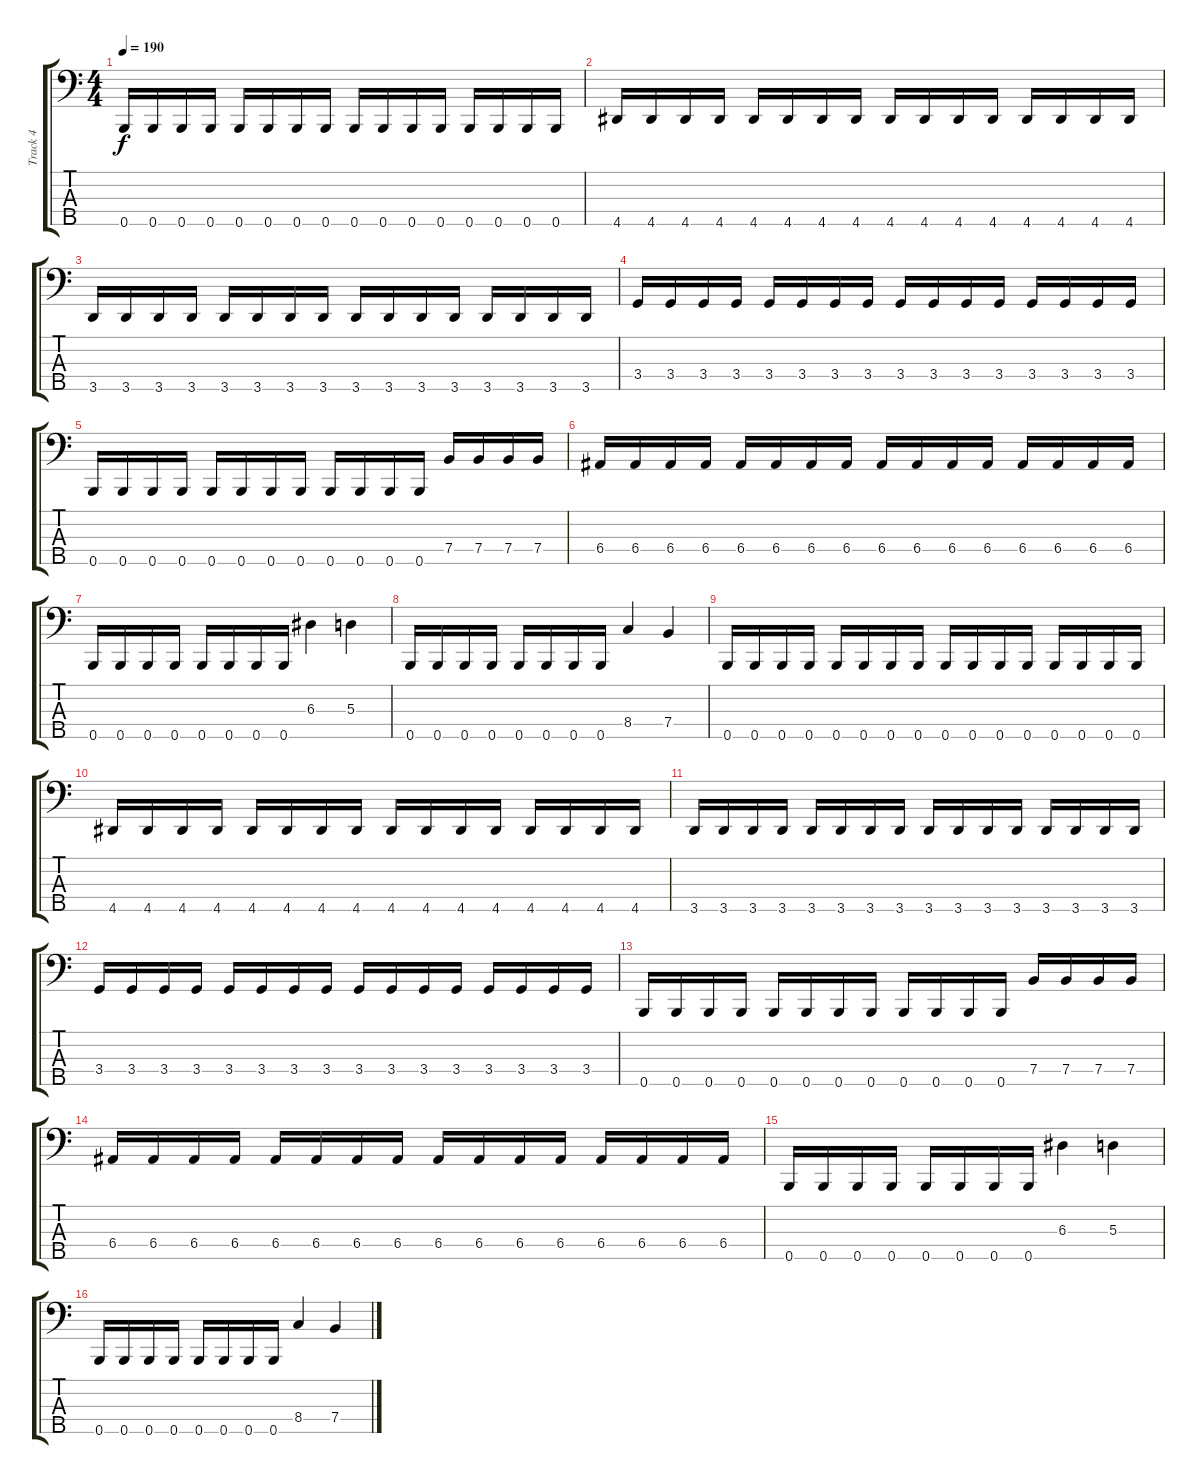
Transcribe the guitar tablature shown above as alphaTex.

\track ("Track 4" "Track 4") {instrument electricbassfinger}
\staff {score tabs}
\tuning (G2 D2 A1 E1 B0) {hide}
\ts (4 4)
\tempo 190
\clef f4
\ks c
0.5.16{dy f} 0.5.16 0.5.16 0.5.16 0.5.16 0.5.16 0.5.16 0.5.16 0.5.16 0.5.16 0.5.16 0.5.16 0.5.16 0.5.16 0.5.16 0.5.16 |
4.5.16 4.5.16 4.5.16 4.5.16 4.5.16 4.5.16 4.5.16 4.5.16 4.5.16 4.5.16 4.5.16 4.5.16 4.5.16 4.5.16 4.5.16 4.5.16 |
3.5.16 3.5.16 3.5.16 3.5.16 3.5.16 3.5.16 3.5.16 3.5.16 3.5.16 3.5.16 3.5.16 3.5.16 3.5.16 3.5.16 3.5.16 3.5.16 |
3.4.16 3.4.16 3.4.16 3.4.16 3.4.16 3.4.16 3.4.16 3.4.16 3.4.16 3.4.16 3.4.16 3.4.16 3.4.16 3.4.16 3.4.16 3.4.16 |
0.5.16 0.5.16 0.5.16 0.5.16 0.5.16 0.5.16 0.5.16 0.5.16 0.5.16 0.5.16 0.5.16 0.5.16 7.4.16 7.4.16 7.4.16 7.4.16 |
6.4.16 6.4.16 6.4.16 6.4.16 6.4.16 6.4.16 6.4.16 6.4.16 6.4.16 6.4.16 6.4.16 6.4.16 6.4.16 6.4.16 6.4.16 6.4.16 |
0.5.16 0.5.16 0.5.16 0.5.16 0.5.16 0.5.16 0.5.16 0.5.16 6.3.4 5.3.4 |
0.5.16 0.5.16 0.5.16 0.5.16 0.5.16 0.5.16 0.5.16 0.5.16 8.4.4 7.4.4 |
0.5.16 0.5.16 0.5.16 0.5.16 0.5.16 0.5.16 0.5.16 0.5.16 0.5.16 0.5.16 0.5.16 0.5.16 0.5.16 0.5.16 0.5.16 0.5.16 |
4.5.16 4.5.16 4.5.16 4.5.16 4.5.16 4.5.16 4.5.16 4.5.16 4.5.16 4.5.16 4.5.16 4.5.16 4.5.16 4.5.16 4.5.16 4.5.16 |
3.5.16 3.5.16 3.5.16 3.5.16 3.5.16 3.5.16 3.5.16 3.5.16 3.5.16 3.5.16 3.5.16 3.5.16 3.5.16 3.5.16 3.5.16 3.5.16 |
3.4.16 3.4.16 3.4.16 3.4.16 3.4.16 3.4.16 3.4.16 3.4.16 3.4.16 3.4.16 3.4.16 3.4.16 3.4.16 3.4.16 3.4.16 3.4.16 |
0.5.16 0.5.16 0.5.16 0.5.16 0.5.16 0.5.16 0.5.16 0.5.16 0.5.16 0.5.16 0.5.16 0.5.16 7.4.16 7.4.16 7.4.16 7.4.16 |
6.4.16 6.4.16 6.4.16 6.4.16 6.4.16 6.4.16 6.4.16 6.4.16 6.4.16 6.4.16 6.4.16 6.4.16 6.4.16 6.4.16 6.4.16 6.4.16 |
0.5.16 0.5.16 0.5.16 0.5.16 0.5.16 0.5.16 0.5.16 0.5.16 6.3.4 5.3.4 |
0.5.16 0.5.16 0.5.16 0.5.16 0.5.16 0.5.16 0.5.16 0.5.16 8.4.4 7.4.4
